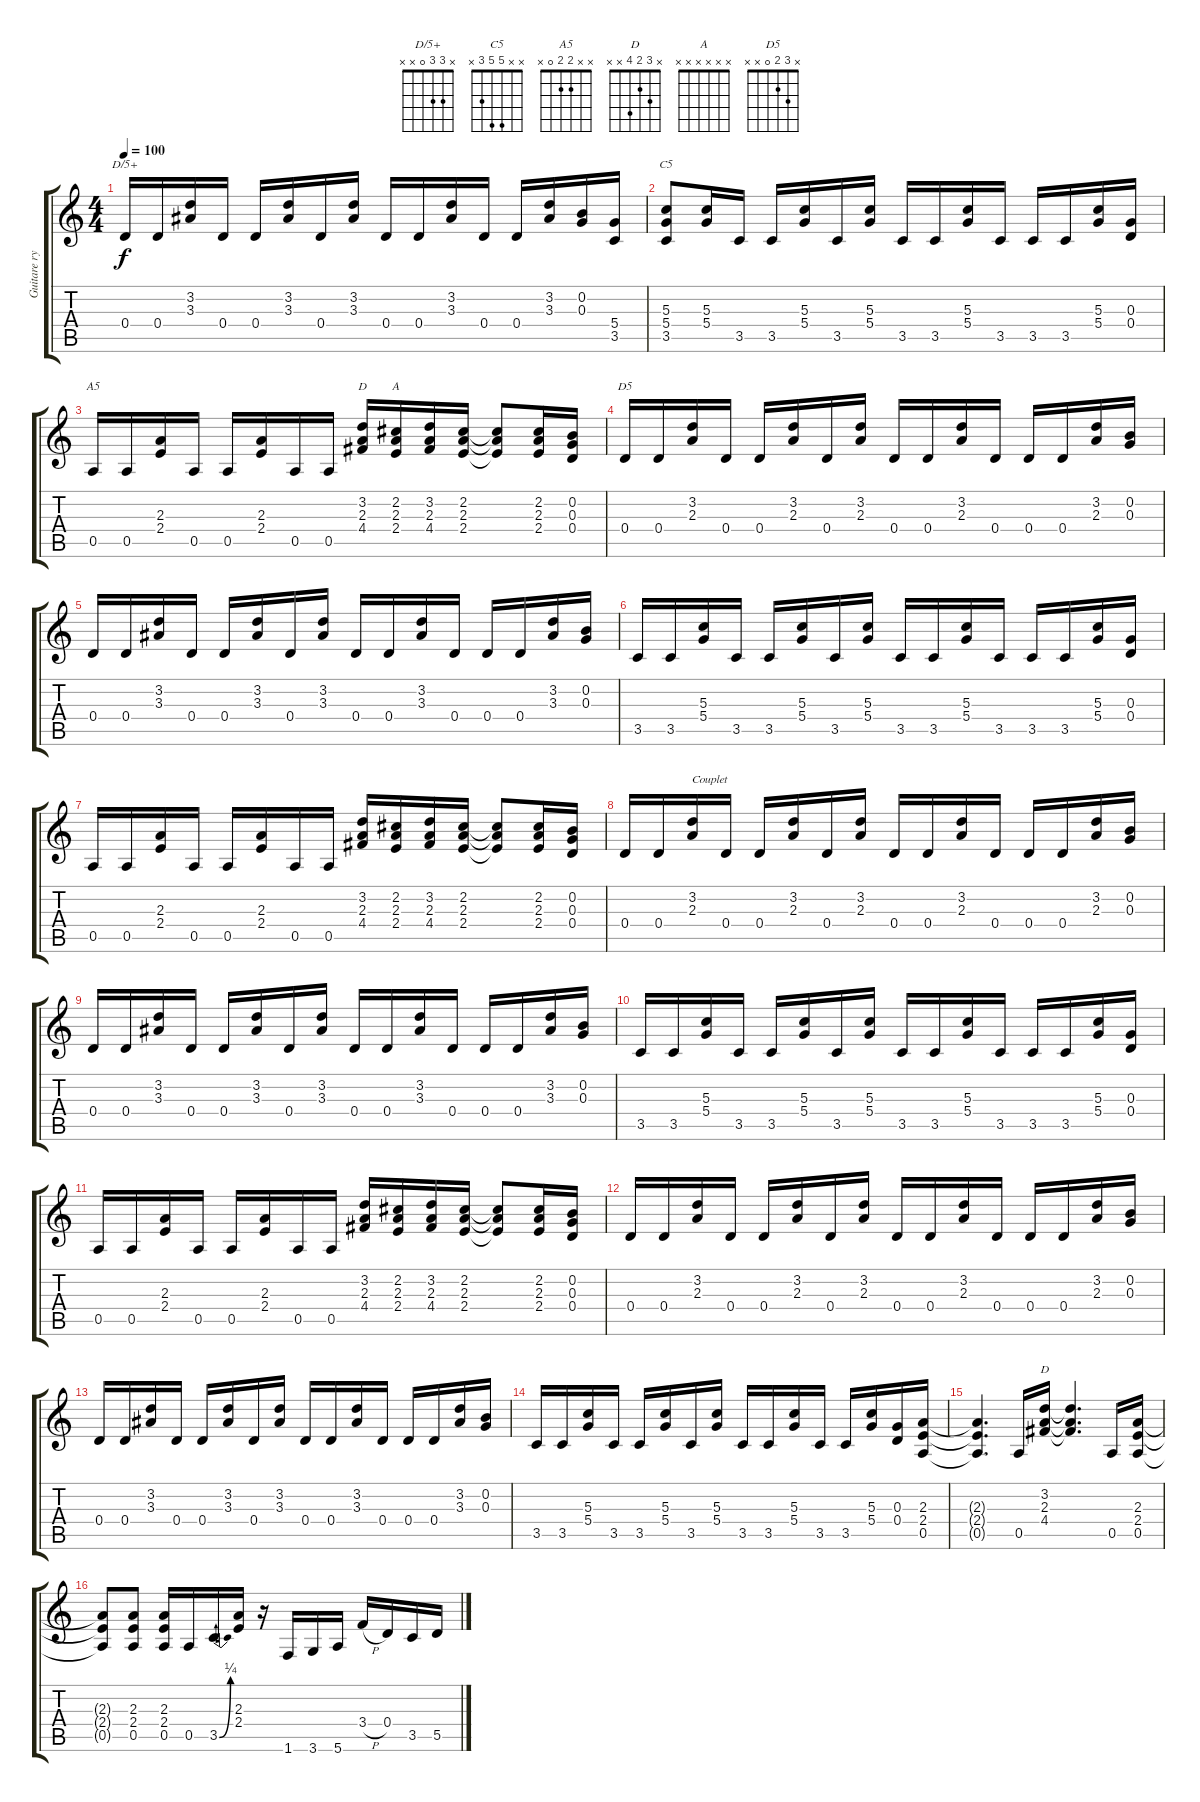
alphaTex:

\track ("Guitare ryth. saturée 2" "Guitare ry") {instrument distortionguitar}
\staff {score tabs}
\tuning (E4 B3 G3 D3 A2 E2) {hide}
\chord ("D/5+" x 3 3 0 x x)
\chord ("C5" x x 5 5 3 x)
\chord ("A5" x x 2 2 0 x)
\chord ("D" x x x x x x)
\chord ("A" x x x x x x)
\chord ("D5" x 3 2 0 x x)
\chord ("D" x 3 2 4 x x)
\ts (4 4)
\tempo 100
\clef g2
\ks c
0.4.16{ch "D/5+" dy f} 0.4.16 (3.2 3.3).16 0.4.16 0.4.16 (3.2 3.3).16 0.4.16 (3.2 3.3).16 0.4.16 0.4.16 (3.2 3.3).16 0.4.16 0.4.16 (3.2 3.3).16 (0.2 0.3).16 (5.4 3.5).16 |
(5.3 5.4 3.5).8{ch "C5"} (5.3 5.4).16 3.5.16 3.5.16 (5.3 5.4).16 3.5.16 (5.3 5.4).16 3.5.16 3.5.16 (5.3 5.4).16 3.5.16 3.5.16 3.5.16 (5.3 5.4).16 (0.3 0.4).16 |
0.5.16{ch "A5"} 0.5.16 (2.3 2.4).16 0.5.16 0.5.16 (2.3 2.4).16 0.5.16 0.5.16 (3.2 2.3 4.4).16{ch "D"} (2.2 2.3 2.4).16{ch "A"} (3.2 2.3 4.4).16 (2.2 2.3 2.4).16 (2.2{t} 2.3{t} 2.4{t}).8 (2.2 2.3 2.4).16 (0.2 0.3 0.4).16 |
0.4.16{ch "D5"} 0.4.16 (3.2 2.3).16 0.4.16 0.4.16 (3.2 2.3).16 0.4.16 (3.2 2.3).16 0.4.16 0.4.16 (3.2 2.3).16 0.4.16 0.4.16 0.4.16 (3.2 2.3).16 (0.2 0.3).16 |
0.4.16 0.4.16 (3.2 3.3).16 0.4.16 0.4.16 (3.2 3.3).16 0.4.16 (3.2 3.3).16 0.4.16 0.4.16 (3.2 3.3).16 0.4.16 0.4.16 0.4.16 (3.2 3.3).16 (0.2 0.3).16 |
3.5.16 3.5.16 (5.3 5.4).16 3.5.16 3.5.16 (5.3 5.4).16 3.5.16 (5.3 5.4).16 3.5.16 3.5.16 (5.3 5.4).16 3.5.16 3.5.16 3.5.16 (5.3 5.4).16 (0.3 0.4).16 |
0.5.16 0.5.16 (2.3 2.4).16 0.5.16 0.5.16 (2.3 2.4).16 0.5.16 0.5.16 (3.2 2.3 4.4).16 (2.2 2.3 2.4).16 (3.2 2.3 4.4).16 (2.2 2.3 2.4).16 (2.2{t} 2.3{t} 2.4{t}).8 (2.2 2.3 2.4).16 (0.2 0.3 0.4).16 |
0.4.16 0.4.16 (3.2 2.3).16{txt "Couplet"} 0.4.16 0.4.16 (3.2 2.3).16 0.4.16 (3.2 2.3).16 0.4.16 0.4.16 (3.2 2.3).16 0.4.16 0.4.16 0.4.16 (3.2 2.3).16 (0.2 0.3).16 |
0.4.16 0.4.16 (3.2 3.3).16 0.4.16 0.4.16 (3.2 3.3).16 0.4.16 (3.2 3.3).16 0.4.16 0.4.16 (3.2 3.3).16 0.4.16 0.4.16 0.4.16 (3.2 3.3).16 (0.2 0.3).16 |
3.5.16 3.5.16 (5.3 5.4).16 3.5.16 3.5.16 (5.3 5.4).16 3.5.16 (5.3 5.4).16 3.5.16 3.5.16 (5.3 5.4).16 3.5.16 3.5.16 3.5.16 (5.3 5.4).16 (0.3 0.4).16 |
0.5.16 0.5.16 (2.3 2.4).16 0.5.16 0.5.16 (2.3 2.4).16 0.5.16 0.5.16 (3.2 2.3 4.4).16 (2.2 2.3 2.4).16 (3.2 2.3 4.4).16 (2.2 2.3 2.4).16 (2.2{t} 2.3{t} 2.4{t}).8 (2.2 2.3 2.4).16 (0.2 0.3 0.4).16 |
0.4.16 0.4.16 (3.2 2.3).16 0.4.16 0.4.16 (3.2 2.3).16 0.4.16 (3.2 2.3).16 0.4.16 0.4.16 (3.2 2.3).16 0.4.16 0.4.16 0.4.16 (3.2 2.3).16 (0.2 0.3).16 |
0.4.16 0.4.16 (3.2 3.3).16 0.4.16 0.4.16 (3.2 3.3).16 0.4.16 (3.2 3.3).16 0.4.16 0.4.16 (3.2 3.3).16 0.4.16 0.4.16 0.4.16 (3.2 3.3).16 (0.2 0.3).16 |
3.5.16 3.5.16 (5.3 5.4).16 3.5.16 3.5.16 (5.3 5.4).16 3.5.16 (5.3 5.4).16 3.5.16 3.5.16 (5.3 5.4).16 3.5.16 3.5.16 (5.3 5.4).16 (0.3 0.4).16 (2.3 2.4 0.5).16 |
(2.3{t} 2.4{t} 0.5{t}).4{d} 0.5.16 (3.2 2.3 4.4).16{ch "D"} (3.2{t} 2.3{t} 4.4{t}).4{d} 0.5.16 (2.3 2.4 0.5).16 |
(2.3{t} 2.4{t} 0.5{t}).8 (2.3 2.4 0.5).8 (2.3 2.4 0.5).16 0.5.16 3.5{be (bend 0 0 60 1)}.16 (2.3 2.4).16 r.16 1.6.16 3.6.16 5.6.16 3.4{h}.16 0.4.16 3.5.16 5.5.16
